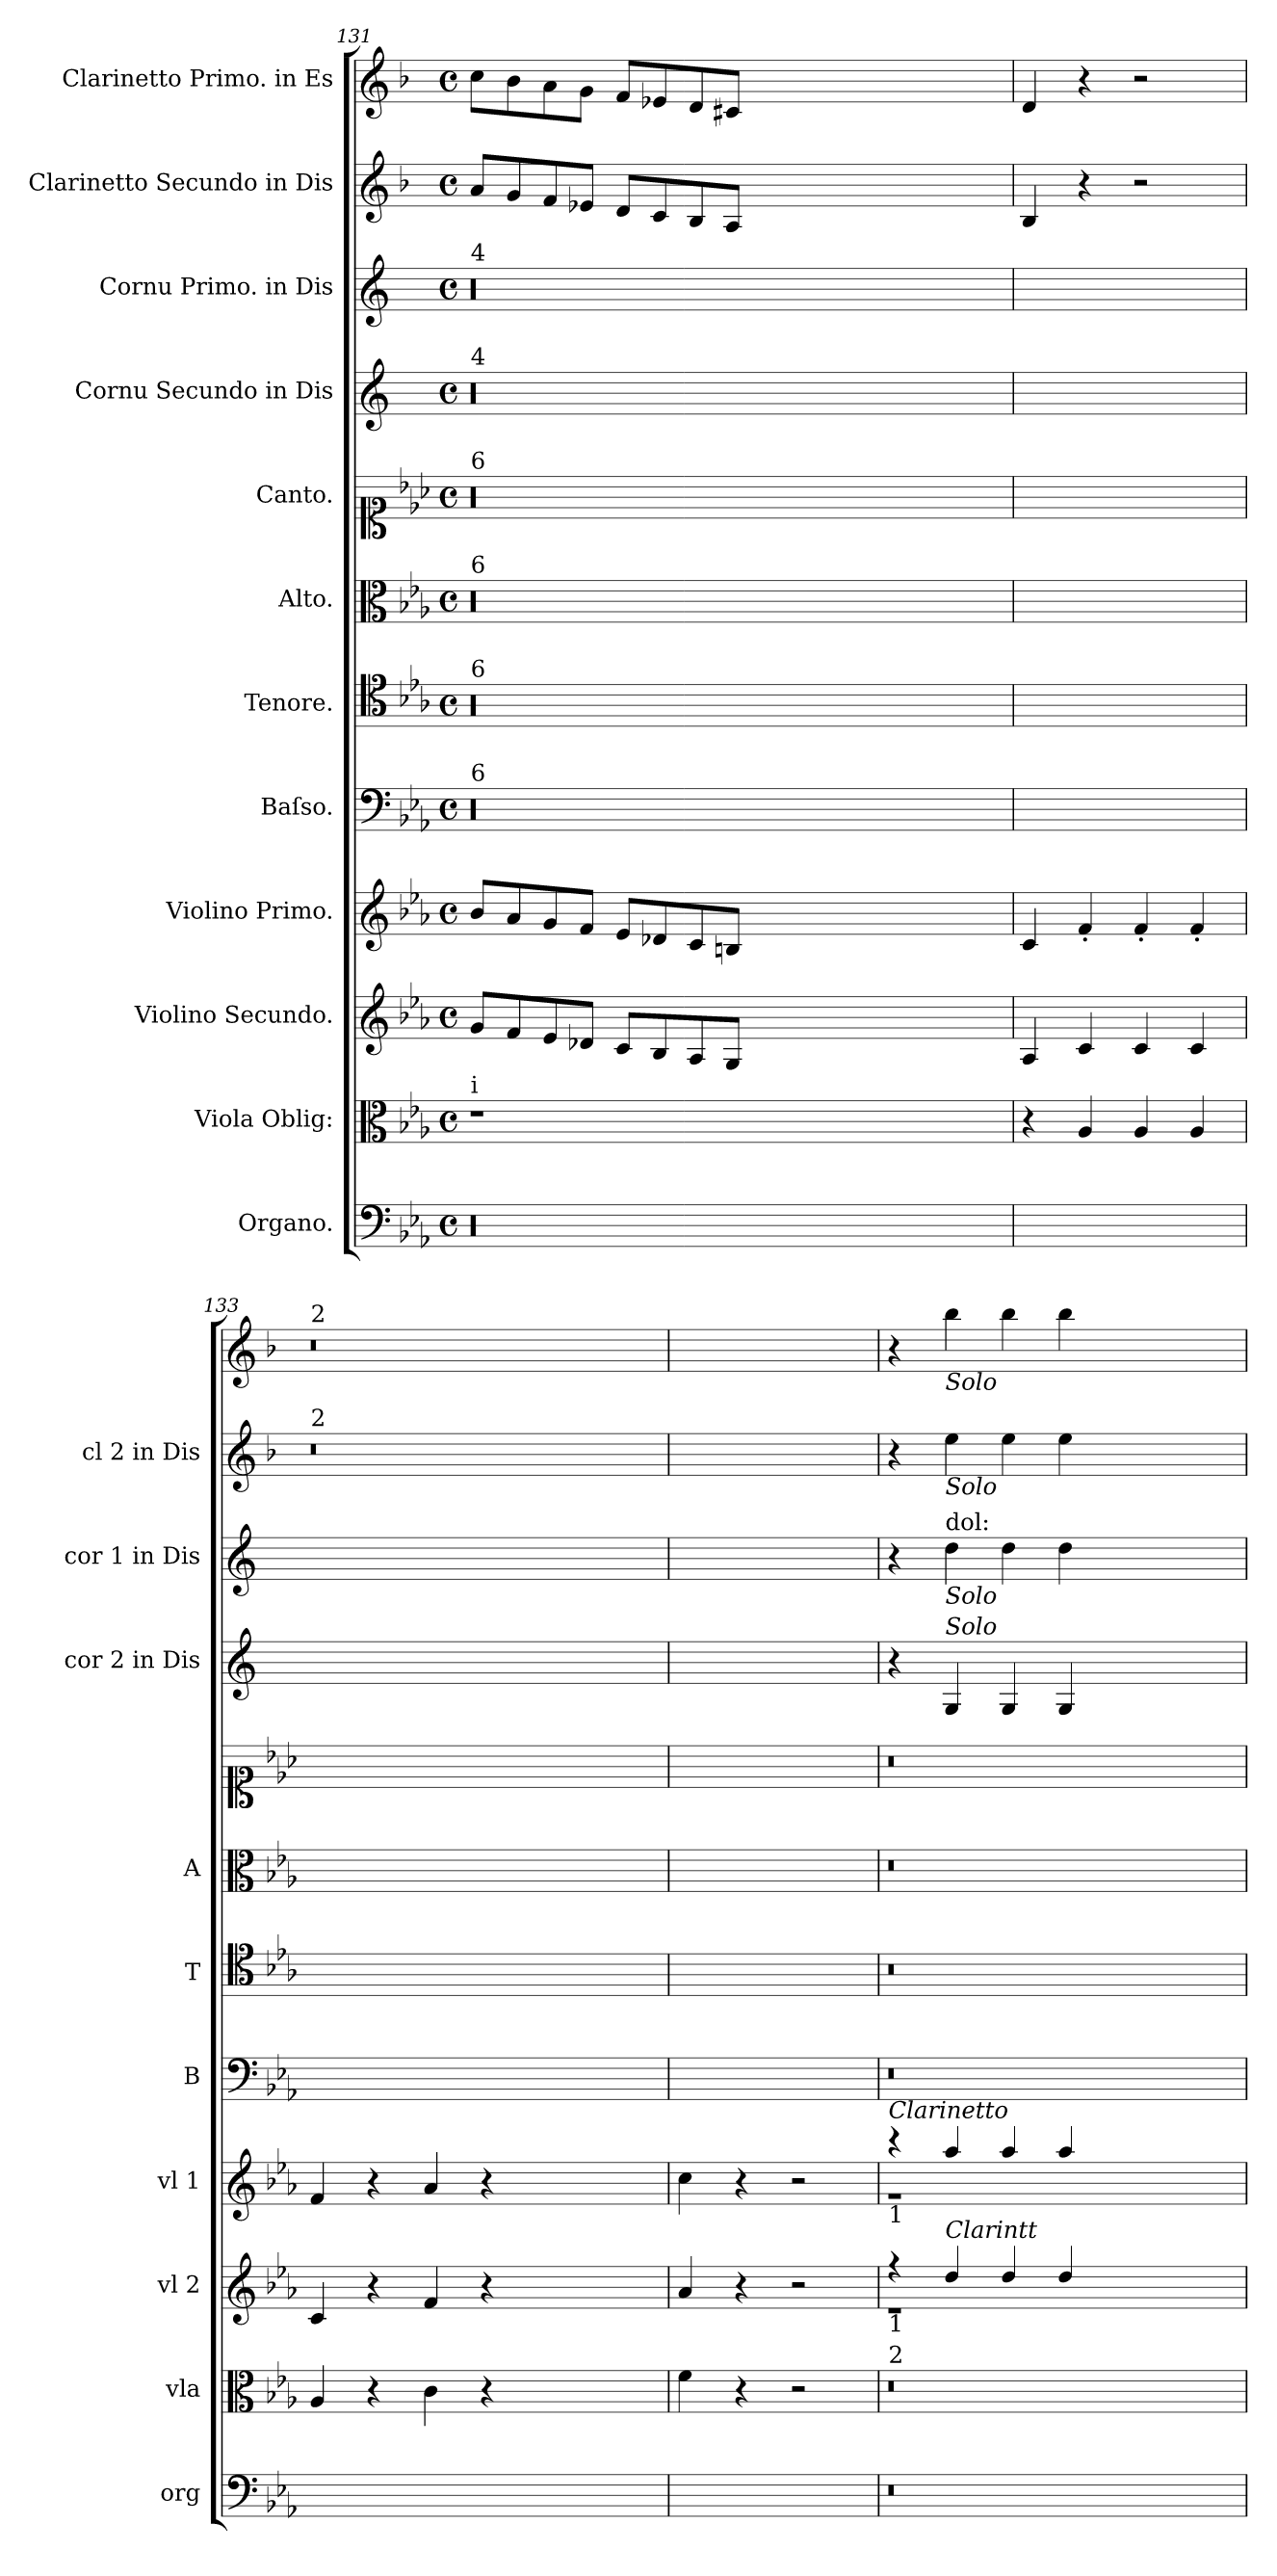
**kern	**kern	**dynam	**kern	**dynam	**kern	**dynam	**kern	**kern	**kern	**kern	**kern	**kern	**kern	**kern
*part12	*part11	*part11	*part10	*part10	*part9	*part9	*part8	*part7	*part6	*part5	*part4	*part3	*part2	*part1
*staff12	*staff11	*staff11	*staff10	*staff10	*staff9	*staff9	*staff8	*staff7	*staff6	*staff5	*staff4	*staff3	*staff2	*staff1
*I"Organo.	*I"Viola Oblig:	*	*I"Violino Secundo.	*	*I"Violino Primo.	*	*I"Baſso.	*I"Tenore.	*I"Alto.	*I"Canto.	*I"Cornu Secundo in Dis	*I"Cornu Primo. in Dis	*I"Clarinetto Secundo in Dis	*I"Clarinetto Primo. in Es
*I'org	*I'vla	*	*I'vl 2	*	*I'vl 1	*	*I'B	*I'T	*I'A	*	*I'cor 2 in Dis	*I'cor 1 in Dis	*I'cl 2 in Dis	*
*clefF4	*clefC3	*	*clefG2	*	*clefG2	*	*clefF4	*clefC4	*clefC3	*clefC1	*clefG2	*clefG2	*clefG2	*clefG2
*	*	*	*	*	*	*	*	*	*	*	*ITrd5c9	*ITrd5c9	*ITrd1c2	*ITrd1c2
*k[b-e-a-]	*k[b-e-a-]	*	*k[b-e-a-]	*	*k[b-e-a-]	*	*k[b-e-a-]	*k[b-e-a-]	*k[b-e-a-]	*k[b-e-a-]	*k[b-e-a-]	*k[b-e-a-]	*k[b-e-a-]	*k[b-e-a-]
*E-:	*E-:	*	*E-:	*	*E-:	*	*E-:	*E-:	*E-:	*E-:	*E-:	*E-:	*E-:	*E-:
*M4/4	*M4/4	*	*M4/4	*	*M4/4	*	*M4/4	*M4/4	*M4/4	*M4/4	*M4/4	*M4/4	*M4/4	*M4/4
*met(c)	*met(c)	*	*met(c)	*	*met(c)	*	*met(c)	*met(c)	*met(c)	*met(c)	*met(c)	*met(c)	*met(c)	*met(c)
=131	=131	=131	=131	=131	=131	=131	=131	=131	=131	=131	=131	=131	=131	=131
!	!	!	!	!	!	!	!	!	!	!	!	!LO:TX:a:t=4	!	!
!	!	!	!	!	!	!	!	!	!	!	!LO:TX:a:t=4	!	!	!
!	!	!	!	!	!	!	!	!	!	!LO:TX:a:t=6	!	!	!	!
!	!	!	!	!	!	!	!	!	!LO:TX:a:t=6	!	!	!	!	!
!	!	!	!	!	!	!	!	!LO:TX:a:t=6	!	!	!	!	!	!
!	!	!	!	!	!	!	!LO:TX:a:t=6	!	!	!	!	!	!	!
!	!LO:TX:a:t=i	!	!	!	!	!	!	!	!	!	!	!	!	!
00r	1r	.	8g/L	.	8b-/L	.	00r	00r	00r	00r	00r	00r	8g/L	8b-\L
.	.	.	8f/	.	8a-/	.	.	.	.	.	.	.	8f/	8a-\
.	.	.	8e-/	.	8g/	.	.	.	.	.	.	.	8e-/	8g\
.	.	.	8d-X/J	.	8f/J	.	.	.	.	.	.	.	8d-X/J	8f\J
.	.	.	8c/L	.	8e-/L	.	.	.	.	.	.	.	8c/L	8e-/L
.	.	.	8B-/	.	8d-X/	.	.	.	.	.	.	.	8B-/	8d-X/
.	.	.	8A-/	.	8c/	.	.	.	.	.	.	.	8A-/	8c/
.	.	.	8G/J	.	8Bn/J	.	.	.	.	.	.	.	8G/J	8Bn/J
.	0.ryy	.	0.ryy	.	0.ryy	.	.	.	.	.	.	.	0.ryy	0.ryy
=132	=132	=132	=132	=132	=132	=132	=132	=132	=132	=132	=132	=132	=132	=132
1ryy	4r	pia	4A-/	.	4c/	.	1ryy	1ryy	1ryy	1ryy	1ryy	1ryy	4A-/	4c/
!	!	!	!	!LO:DY:a	!	!LO:DY:a	!	!	!	!	!	!	!	!
.	4A-/	.	4c/	pia	4f'/	piano	.	.	.	.	.	.	4r	4r
.	4A-/	.	4c/	.	4f'/	.	.	.	.	.	.	.	2r	2r
.	4A-/	.	4c/	.	4f'/	.	.	.	.	.	.	.	.	.
=133	=133	=133	=133	=133	=133	=133	=133	=133	=133	=133	=133	=133	=133	=133
!	!	!	!	!	!	!	!	!	!	!	!	!	!	!LO:TX:a:t=2
!	!	!	!	!	!	!	!	!	!	!	!	!	!LO:TX:a:t=2	!
0ryy	4A-/	.	4c/	.	4f/	.	0ryy	0ryy	0ryy	0ryy	0ryy	0ryy	0r	0r
.	4r	.	4r	.	4r	.	.	.	.	.	.	.	.	.
.	4c\	.	4f/	.	4a-/	.	.	.	.	.	.	.	.	.
.	4r	.	4r	.	4r	.	.	.	.	.	.	.	.	.
.	1ryy	.	1ryy	.	1ryy	.	.	.	.	.	.	.	.	.
=134	=134	=134	=134	=134	=134	=134	=134	=134	=134	=134	=134	=134	=134	=134
1ryy	4f\	.	4a-/	.	4cc\	.	1ryy	1ryy	1ryy	1ryy	1ryy	1ryy	1ryy	1ryy
.	4r	.	4r	.	4r	.	.	.	.	.	.	.	.	.
.	2r	.	2r	.	2r	.	.	.	.	.	.	.	.	.
=135	=135	=135	=135	=135	=135	=135	=135	=135	=135	=135	=135	=135	=135	=135
*	*	*	*^	*	*^	*	*	*	*	*	*	*	*	*
!	!	!	!	!	!	!LO:TX:a:i:t=Clarinetto	!	!	!	!	!	!	!	!	!	!
!	!	!	!	!	!	!LO:TX:b:t=1	!	!	!	!	!	!	!	!	!	!
!	!	!	!LO:TX:b:t=1	!	!	!	!	!	!	!	!	!	!	!	!	!
!	!LO:TX:a:t=2	!	!	!	!	!	!	!	!	!	!	!	!	!	!	!
0r	0r	.	4r	1r	.	4r	1r	.	0r	0r	0r	0r	4r	4r	4r	4r
!	!	!	!	!	!	!	!	!	!	!	!	!	!	!	!	!LO:TX:b:i:t=Solo
!	!	!	!	!	!	!	!	!	!	!	!	!	!	!	!LO:TX:b:i:t=Solo	!
!	!	!	!	!	!	!	!	!	!	!	!	!	!	!LO:TX:b:i:t=Solo	!	!
!	!	!	!	!	!	!	!	!	!	!	!	!	!	!LO:TX:a:t=dol&colon;	!	!
!	!	!	!	!	!	!	!	!	!	!	!	!	!LO:TX:a:i:t=Solo	!	!	!
!	!	!	!LO:TX:a:i:t=Clarintt	!	!	!	!	!	!	!	!	!	!	!	!	!
.	.	.	4dd!/	.	.	4aa-!/	.	.	.	.	.	.	4BB-/	4f\	4dd\	4aa-\
.	.	.	4dd!/	.	.	4aa-!/	.	.	.	.	.	.	4BB-/	4f\	4dd\	4aa-\
.	.	.	4dd!/	.	.	4aa-!/	.	.	.	.	.	.	4BB-/	4f\	4dd\	4aa-\
.	.	.	1ryy	1ryy	.	1ryy	1ryy	.	.	.	.	.	1ryy	1ryy	1ryy	1ryy
*	*	*	*v	*v	*	*	*	*	*	*	*	*	*	*	*	*
*	*	*	*	*	*v	*v	*	*	*	*	*	*	*	*	*
=	=	=	=	=	=	=	=	=	=	=	=	=	=	=
*-	*-	*-	*-	*-	*-	*-	*-	*-	*-	*-	*-	*-	*-	*-
